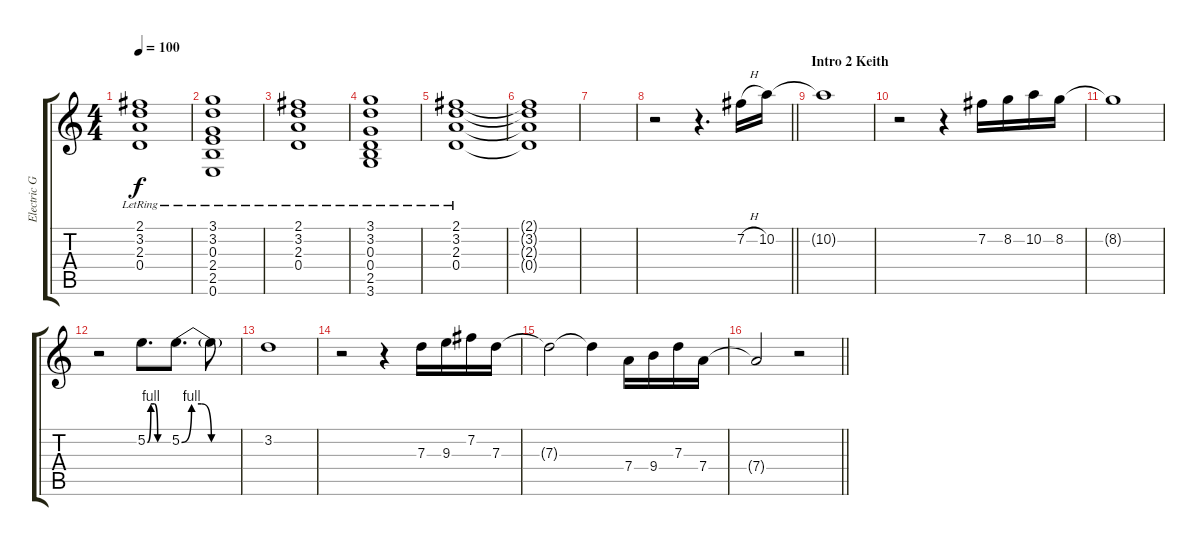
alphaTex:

\track ("Electric Guitar" "Electric G") {instrument overdrivenguitar}
\staff {score tabs}
\tuning (E4 B3 G3 D3 A2 E2) {hide}
\ts (4 4)
\tempo 100
\clef g2
\ks c
(2.1{lr} 3.2{lr} 2.3{lr} 0.4{lr}).1{dy f} |
(3.1{lr} 3.2{lr} 0.3{lr} 2.4{lr} 2.5{lr} 0.6{lr}).1 |
(2.1{lr} 3.2{lr} 2.3{lr} 0.4{lr}).1 |
(3.1{lr} 3.2{lr} 0.3{lr} 0.4{lr} 2.5 3.6).1 |
(2.1{lr} 3.2{lr} 2.3{lr} 0.4{lr}).1 |
(2.1{t} 3.2{t} 2.3{t} 0.4{t}).1 |
|
\barLineRight lightlight
r.2 r.4{d} 7.2{h}.16 10.2.16 |
\section ("" "Intro 2 Keith")
10.2{t}.1 |
r.2 r.4 7.2.16 8.2.16 10.2.16 8.2.16 |
8.2{t}.1 |
r.2 5.2{be (custom 0 0 10 4 20 4 30 0 60 0)}.8{d} 5.2{be (custom 0 0 10 4 20 4 30 0 60 0)}.8{d} 5.2{t}.8 |
3.2.1 |
r.2 r.4 7.3.16 9.3.16 7.2.16 7.3.16 |
7.3{t}.2 7.3{t}.4 7.4.16 9.4.16 7.3.16 7.4.16 |
\barLineRight lightlight
7.4{t}.2 r.2
